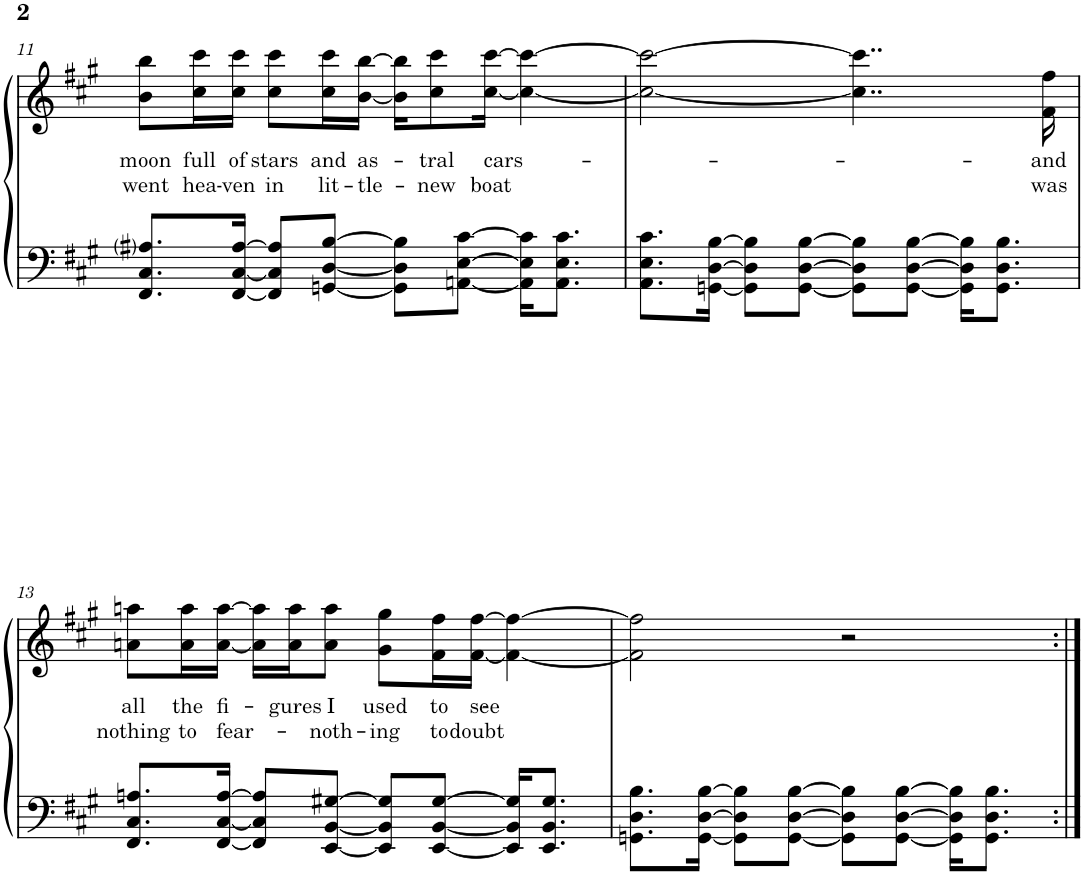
**kern	**kern	**text	**text
*part1	*part1	*part1	*part1
*staff2	*staff1	*staff1	*staff1
*I"Piano	*	*	*
*I'Pno.	*	*	*
!!LO:PB:g=z
*clefF4	*clefG2	*	*
*k[f#c#g#]	*k[f#c#g#]	*	*
*M4/4	*M4/4	*	*
=11	=11	=11	=11
!	!	!LO:LY:b	!LO:LY:b
8.FF#/ 8.C#/ 8.A#i/L	8b\ 8bb\L	moon	went
!	!	!LO:LY:b	!LO:LY:b
.	16cc#\ 16ccc#\L	full	hea-
!	!	!LO:LY:b	!LO:LY:b
[16FF#/ [16C#/ [16A#/Jk	16cc#\ 16ccc#\JJ	of	-ven
!	!	!LO:LY:b	!LO:LY:b
8FF#/] 8C#/] 8A#/]L	8cc#\ 8ccc#\L	stars	in
!	!	!LO:LY:b	!LO:LY:b
[8GGn/ [8D/ [8B/J	16cc#\ 16ccc#\L	and	lit-
!	!	!LO:LY:b	!LO:LY:b
.	[16b\ [16bb\JJ	as-	-tle-
8GG\] 8D\] 8B\]L	16b\] 16bb\]KL	.	.
!	!	!LO:LY:b	!LO:LY:b
.	8cc#\ 8ccc#\	-tral	-new
[8AAn\ [8E\ [8c#\J	.	.	.
!	!	!LO:LY:b	!LO:LY:b
.	[16cc#\ [16ccc#\Jk	cars-	boat
16AA\] 16E\] 16c#\]KL	4cc#\_ 4ccc#\_	.	.
8.AA\ 8.E\ 8.c#\J	.	.	.
=12	=12	=12	=12
8.AA\ 8.E\ 8.c#\L	2cc#\_ 2ccc#\_	.	.
[16GGn\ [16D\ [16B\Jk	.	.	.
8GG\] 8D\] 8B\]L	.	.	.
[8GG\ [8D\ [8B\J	.	.	.
8GG\] 8D\] 8B\]L	4..cc#\] 4..ccc#\]	.	.
[8GG\ [8D\ [8B\J	.	.	.
16GG\] 16D\] 16B\]KL	.	.	.
8.GG\ 8.D\ 8.B\J	.	.	.
!	!	!LO:LY:b	!LO:LY:b
.	16f#\ 16ff#\	and	was
!!LO:LB:g=z
=13	=13	=13	=13
!	!	!LO:LY:b	!LO:LY:b
8.FF#/ 8.C#/ 8.An/L	8an\ 8aan\L	all	nothing
!	!	!LO:LY:b	!LO:LY:b
.	16a\ 16aa\L	the	to
!	!	!LO:LY:b	!LO:LY:b
[16FF#/ [16C#/ [16A/Jk	[16a\ [16aa\JJ	fi-	fear-
8FF#/] 8C#/] 8A/]L	16a\] 16aa\]LL	.	.
!	!	!LO:LY:b	!
.	16a\ 16aa\J	-gures	.
!	!	!LO:LY:b	!LO:LY:b
[8EE/ [8BB/ [8G#X/J	8a\ 8aa\J	I	-noth-
!	!	!LO:LY:b	!LO:LY:b
8EE/] 8BB/] 8G#/]L	8g#\ 8gg#\L	used	-ing
!	!	!LO:LY:b	!LO:LY:b
[8EE/ [8BB/ [8G#/J	16f#\ 16ff#\L	to	to
!	!	!LO:LY:b	!LO:LY:b
.	[16f#\ [16ff#\JJ	see-	doubt
16EE/] 16BB/] 16G#/]KL	4f#\_ 4ff#\_	.	.
8.EE/ 8.BB/ 8.G#/J	.	.	.
=14	=14	=14	=14
8.GGn\ 8.D\ 8.B\L	2f#\] 2ff#\]	.	.
[16GG\ [16D\ [16B\Jk	.	.	.
8GG\] 8D\] 8B\]L	.	.	.
[8GG\ [8D\ [8B\J	.	.	.
8GG\] 8D\] 8B\]L	2r	.	.
[8GG\ [8D\ [8B\J	.	.	.
16GG\] 16D\] 16B\]KL	.	.	.
8.GG\ 8.D\ 8.B\J	.	.	.
=:|!	=:|!	=:|!	=:|!
*-	*-	*-	*-
